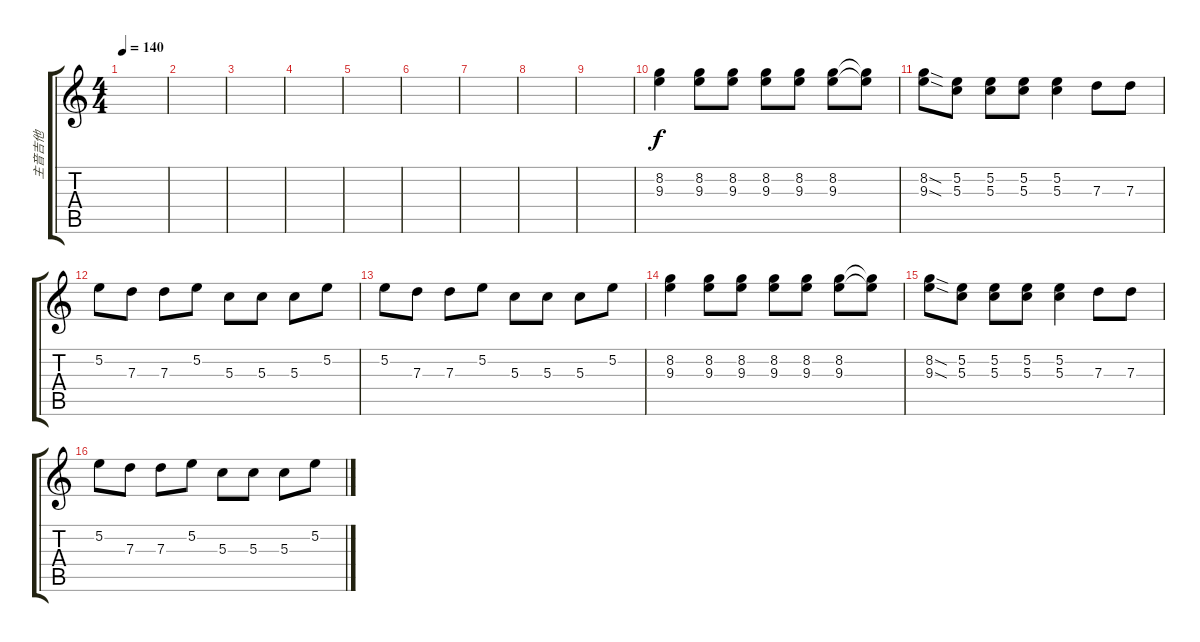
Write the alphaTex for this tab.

\track ("主音吉他" "主音吉他") {instrument distortionguitar}
\staff {score tabs}
\tuning (E4 B3 G3 D3 A2 E2) {hide}
\ts (4 4)
\tempo 140
\clef g2
\ks c
|
|
|
|
|
|
|
|
|
(8.2 9.3).4{volume 12 instrument acousticguitarsteel} (8.2 9.3).8 (8.2 9.3).8 (8.2 9.3).8 (8.2 9.3).8 (8.2 9.3).8 (8.2{t} 9.3{t}).8 |
(8.2{sod} 9.3{sod}).8 (5.2 5.3).8 (5.2 5.3).8 (5.2 5.3).8 (5.2 5.3).4 7.3.8 7.3.8 |
5.2.8 7.3.8 7.3.8 5.2.8 5.3.8 5.3.8 5.3.8 5.2.8 |
5.2.8 7.3.8 7.3.8 5.2.8 5.3.8 5.3.8 5.3.8 5.2.8 |
(8.2 9.3).4{volume 12 instrument acousticguitarsteel} (8.2 9.3).8 (8.2 9.3).8 (8.2 9.3).8 (8.2 9.3).8 (8.2 9.3).8 (8.2{t} 9.3{t}).8 |
(8.2{sod} 9.3{sod}).8 (5.2 5.3).8 (5.2 5.3).8 (5.2 5.3).8 (5.2 5.3).4 7.3.8 7.3.8 |
5.2.8 7.3.8 7.3.8 5.2.8 5.3.8 5.3.8 5.3.8 5.2.8
